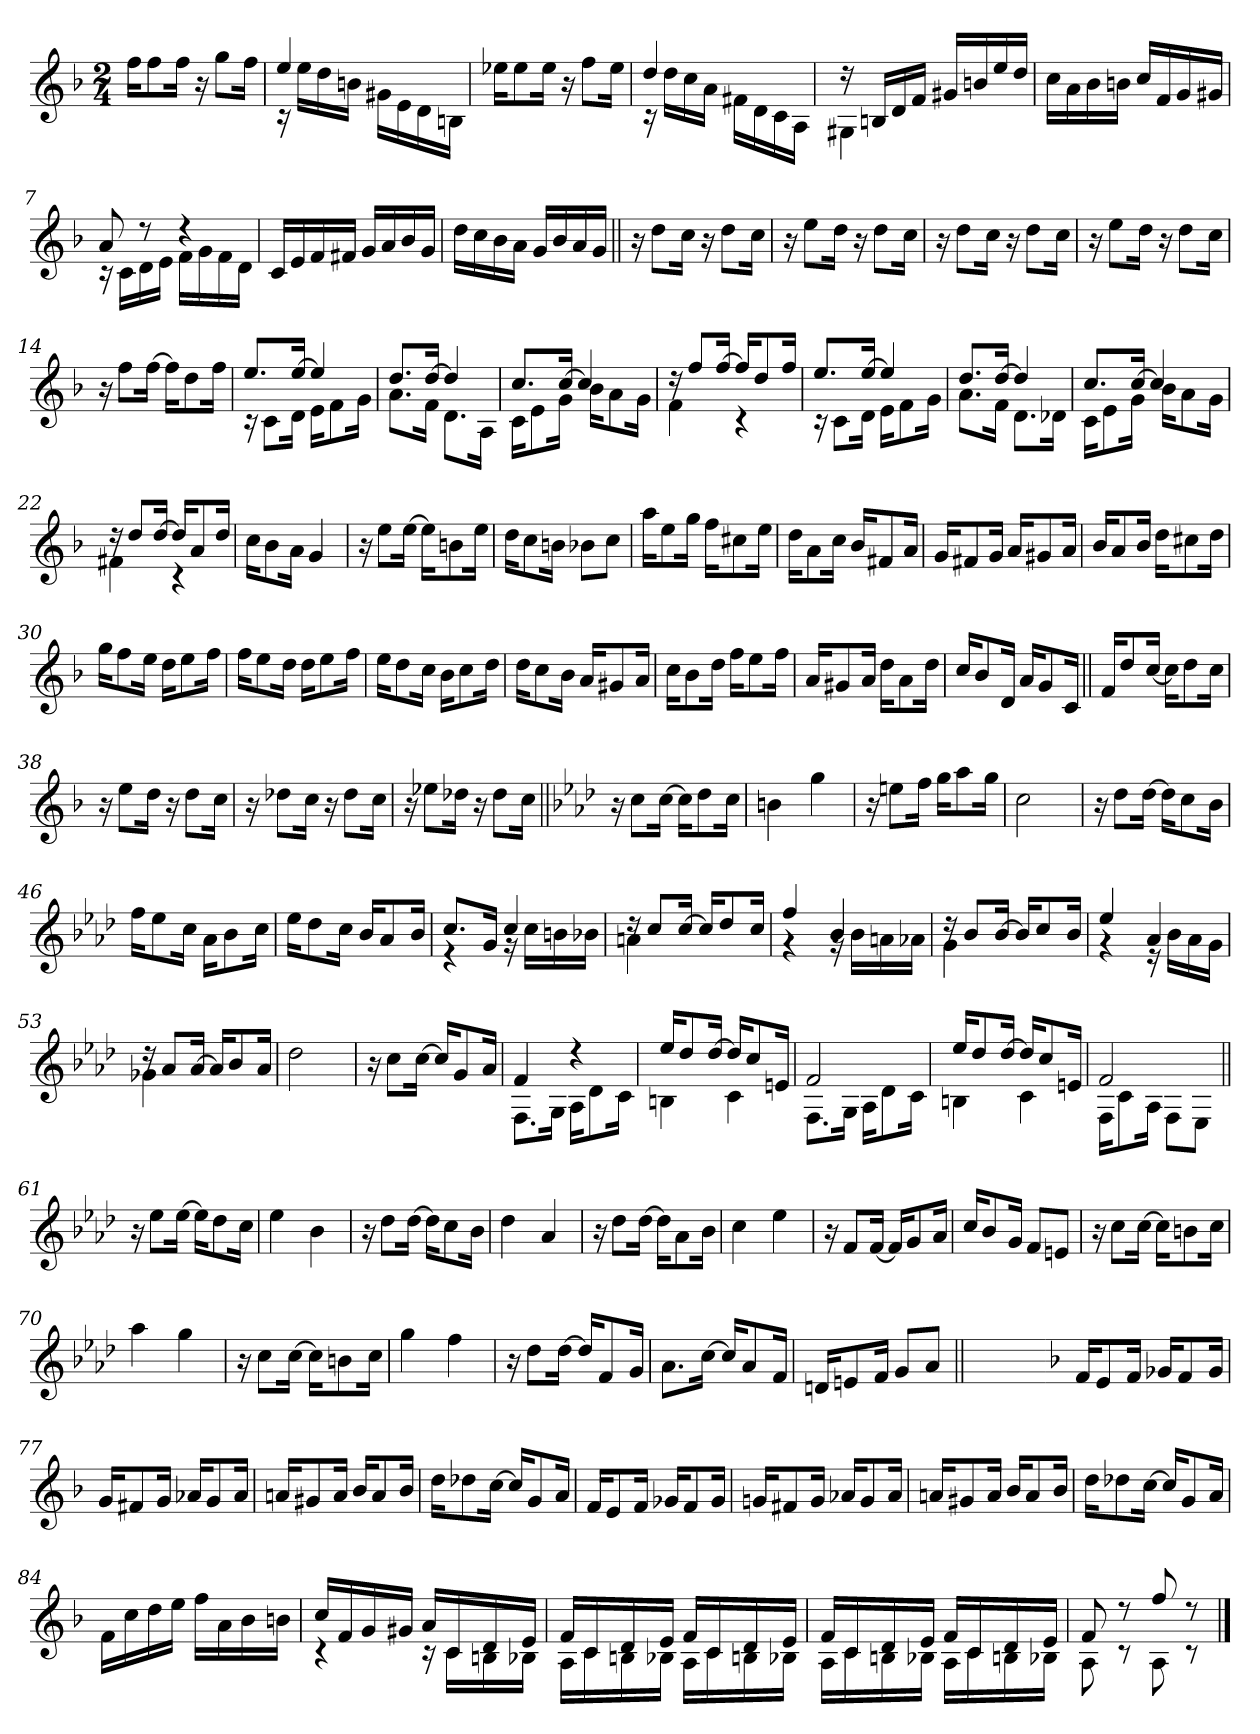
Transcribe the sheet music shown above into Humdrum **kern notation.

**kern
*part1
*staff1
*clefG2
*k[b-]
*F:
*M2/4
=1
16ff\KL
8ff\
16ff\Jk
16r
8gg\L
16ff\Jk
=2
*^
4ee/	16rc
.	16ee!\LL
.	16dd!\
.	16bn!\JJ
4ryy	16g#X!\LL
.	16e!\
.	16d!\
.	16Bn!\JJ
*v	*v
=3
16ee-X\KL
8ee-\
16ee-\Jk
16r
8ff\L
16ee-\Jk
=4
*^
4dd/	16rc
.	16dd!\LL
.	16cc!\
.	16a!\JJ
4ryy	16f#X!\LL
.	16d!\
.	16c!\
.	16A!\JJ
!!LO:LB:g=z	!!
=5	=5
16rdd	4G#X!\
16Bn/LL	.
16d/	.
16f/JJ	.
16g#X/LL	4ryy
16bn/	.
16ee/	.
16dd/JJ	.
*v	*v
=6
16cc\LL
16a\
16b-\
16bn\JJ
16cc/LL
16f/
16g/
16g#X/JJ
=7
*^
8a/	16rc
.	16c!\LL
8rdd	16d!\
.	16e!\JJ
4rdd	16f!\LL
.	16g!\
.	16f!\
.	16d!\JJ
*v	*v
=8
16c!/LL
16e!/
16f!/
16f#X!/JJ
16g!/LL
16a!/
16b-!/
16g!/JJ
=9
16dd!\LL
16cc!\
16b-!\
16a!\JJ
16g!/LL
16b-!/
16a!/
16g!/JJ
!!LO:LB:g=z
=10||
16r
8dd\L
16cc\Jk
16r
8dd\L
16cc\Jk
=11
16r
8ee\L
16dd\Jk
16r
8dd\L
16cc\Jk
=12
16r
8dd\L
16cc\Jk
16r
8dd\L
16cc\Jk
=13
16r
8ee\L
16dd\Jk
16r
8dd\L
16cc\Jk
=14
16r
8ff\L
[16ff\Jk
16ff\KL]
8dd\
16ff\Jk
!!LO:LB:g=z
=15
*^
8.ee/L	16rc
.	8c!\L
[>16ee/Jk	16d!\Jk
4ee/]	16e!\KL
.	8f!\
.	16g!\Jk
=16	=16
8.dd/L	8.a!\L
[>16dd/Jk	16f!\Jk
4dd/]	8.d!\L
.	16A!\Jk
=17	=17
8.cc/L	16c!\KL
.	8e!\
[>16cc/Jk	16g!\Jk
4cc/]	16b-!\KL
.	8a!\
.	16g!\Jk
=18	=18
16rdd	4f!\
8ff/L	.
[>16ff/Jk	.
16ff/KL]	4rc
8dd/	.
16ff/Jk	.
=19	=19
8.ee/L	16rc
.	8c!\L
[>16ee/Jk	16d!\Jk
4ee/]	16e!\KL
.	8f!\
.	16g!\Jk
=20	=20
8.dd/L	8.a!\L
[>16dd/Jk	16f!\Jk
4dd/]	8.d!\L
.	16d-X!\Jk
!!LO:LB:g=z	!!
=21	=21
8.cc/L	16c!\KL
.	8e!\
[>16cc/Jk	16g!\Jk
4cc/]	16b-!\KL
.	8a!\
.	16g!\Jk
=22	=22
16rdd	4f#X!\
8dd/L	.
[>16dd/Jk	.
16dd/KL]	4rc
8a/	.
16dd/Jk	.
*v	*v
=23
16cc\KL
8b-\
16a\Jk
4g/
=24
16r
8ee\L
[16ee\Jk
16ee\KL]
8bn\
16ee\Jk
=25
16dd\KL
8cc\
16bn\Jk
8b-X\L
8cc\J
!!LO:LB:g=z
=26
16aa\KL
8ee\
16gg\Jk
16ff\KL
8cc#X\
16ee\Jk
=27
16dd\KL
8a\
16cc\Jk
16b-/KL
8f#X/
16a/Jk
=28
16g/KL
8f#X/
16g/Jk
16a/KL
8g#X/
16a/Jk
=29
16b-/KL
8a/
16b-/Jk
16dd\KL
8cc#X\
16dd\Jk
=30
16gg\KL
8ff\
16ee\Jk
16dd\KL
8ee\
16ff\Jk
!!LO:LB:g=z
=31
16ff\KL
8ee\
16dd\Jk
16dd\KL
8ee\
16ff\Jk
=32
16ee\KL
8dd\
16cc\Jk
16b-\KL
8cc\
16dd\Jk
=33
16dd\KL
8cc\
16b-\Jk
16a/KL
8g#X/
16a/Jk
=34
16cc\KL
8b-\
16dd\Jk
16ff\KL
8ee\
16ff\Jk
=35
16a/KL
8g#X/
16a/Jk
16dd\KL
8a\
16dd\Jk
!!LO:LB:g=z
=36
16cc/KL
8b-/
16d/Jk
16a/KL
8g/
16c/Jk
=37||
16f/KL
8dd/
[16cc/Jk
16cc\KL]
8dd\
16cc\Jk
=38
16r
8ee\L
16dd\Jk
16r
8dd\L
16cc\Jk
=39
16r
8dd-X\L
16cc\Jk
16r
8dd-\L
16cc\Jk
=40
16r
8ee-X\L
16dd-X\Jk
16r
8dd-\L
16cc\Jk
!!LO:LB:g=z
=41||
*k[b-e-a-d-]
*A-:
16r
8cc\L
[16cc\Jk
16cc\KL]
8dd-\
16cc\Jk
=42
4bn\
4gg\
=43
16r
8een\L
16ff\Jk
16gg\KL
8aa-\
16gg\Jk
=44
2cc\
=45
16r
8dd-\L
[16dd-\Jk
16dd-\KL]
8cc\
16b-\Jk
!!LO:PB:g=z
=46
16ff\KL
8ee-\
16cc\Jk
16a-\KL
8b-\
16cc\Jk
=47
16ee-\KL
8dd-\
16cc\Jk
16b-/KL
8a-/
16b-/Jk
=48
*^
8.cc/L	4re
16g/Jk	.
4cc/	16rf
.	16cc!\LL
.	16bn!\
.	16b-X!\JJ
=49	=49
16rdd	4an!\
8cc/L	.
[>16cc/Jk	.
16cc/KL]	4ryy
8dd-/	.
16cc/Jk	.
=50	=50
4ff/	4rg
4b-/	16rf
.	16b-!\LL
.	16an!\
.	16a-X!\JJ
!!LO:LB:g=z	!!
=51	=51
16rdd	4g!\
8b-/L	.
[>16b-/Jk	.
16b-/KL]	4ryy
8cc/	.
16b-/Jk	.
=52	=52
4ee-/	4rg
4a-/	16re
.	16b-!\LL
.	16a-!\
.	16g!\JJ
=53	=53
16rdd	4g-X!\
8a-/L	.
[>16a-/Jk	.
16a-/KL]	4ryy
8b-/	.
16a-/Jk	.
*v	*v
=54
2dd-\
=55
16r
8cc\L
[16cc\Jk
16cc/KL]
8g/
16a-/Jk
!!LO:LB:g=z
=56
*^
4f/	8.F!\L
.	16G!\Jk
4rdd	16A-!\KL
.	8d-!\
.	16c!\Jk
=57	=57
16ee-/KL	4Bn!\
8dd-/	.
[>16dd-/Jk	.
16dd-/KL]	4c!\
8cc/	.
16en/Jk	.
=58	=58
2f/	8.F!\L
.	16G!\Jk
.	16A-!\KL
.	8d-!\
.	16c!\Jk
=59	=59
16ee-/KL	4Bn!\
8dd-/	.
[>16dd-/Jk	.
16dd-/KL]	4c!\
8cc/	.
16en/Jk	.
=60	=60
2f/	16F!\KL
.	8c!\
.	16A-!\Jk
.	8F!\L
.	8E-!\J
*v	*v
!!LO:LB:g=z
=61||
16r
8ee-\L
[16ee-\Jk
16ee-\KL]
8dd-\
16cc\Jk
=62
4ee-\
4b-\
=63
16r
8dd-\L
[16dd-\Jk
16dd-\KL]
8cc\
16b-\Jk
=64
4dd-\
4a-/
=65
16r
8dd-\L
[16dd-\Jk
16dd-\KL]
8a-\
16b-\Jk
!!LO:LB:g=z
=66
4cc\
4ee-\
=67
16r
8f/L
[16f/Jk
16f/KL]
8g/
16a-/Jk
=68
16cc/KL
8b-/
16g/Jk
8f/L
8en/J
=69
16r
8cc\L
[16cc\Jk
16cc\KL]
8bn\
16cc\Jk
=70
4aa-\
4gg\
!!LO:LB:g=z
=71
16r
8cc\L
[16cc\Jk
16cc\KL]
8bn\
16cc\Jk
=72
4gg\
4ff\
=73
16r
8dd-\L
[16dd-\Jk
16dd-/KL]
8f/
16g/Jk
=74
8.a-\L
[16cc\Jk
16cc/KL]
8a-/
16f/Jk
=75
16dn/KL
8en/
16f/Jk
8g/L
8a-/J
=75X1||
*stria0
2ryy
!!LO:LB:g=z
=76-
*stria5
*k[b-]
*F:
16f/KL
8e/
16f/Jk
16g-X/KL
8f/
16g-/Jk
=77
16g/KL
8f#X/
16g/Jk
16a-X/KL
8g/
16a-/Jk
=78
16an/KL
8g#X/
16a/Jk
16b-/KL
8a/
16b-/Jk
=79
16dd\KL
8dd-X\
[16cc\Jk
16cc/KL]
8g/
16a/Jk
=80
16f/KL
8e/
16f/Jk
16g-X/KL
8f/
16g-/Jk
!!LO:LB:g=z
=81
16gn/KL
8f#X/
16g/Jk
16a-X/KL
8g/
16a-/Jk
=82
16an/KL
8g#X/
16a/Jk
16b-/KL
8a/
16b-/Jk
=83
16dd\KL
8dd-X\
[16cc\Jk
16cc/KL]
8g/
16a/Jk
=84
16f\LL
16cc\
16dd\
16ee\JJ
16ff\LL
16a\
16b-\
16bn\JJ
!!LO:LB:g=z
=85
*^
16cc/LL	4rc
16f/	.
16g/	.
16g#X/JJ	.
16a/LL	16rc
16c/	16c!\LL
16d/	16Bn!\
16e/JJ	16B-X!\JJ
=86	=86
16f/LL	16A!\LL
16c/	16c!\
16d/	16Bn!\
16e/JJ	16B-X!\JJ
16f/LL	16A!\LL
16c/	16c!\
16d/	16Bn!\
16e/JJ	16B-X!\JJ
=87	=87
16f/LL	16A!\LL
16c/	16c!\
16d/	16Bn!\
16e/JJ	16B-X!\JJ
16f/LL	16A!\LL
16c/	16c!\
16d/	16Bn!\
16e/JJ	16B-X!\JJ
=88	=88
8f/	8A!\
8rdd	8rc
8ff/	8A!\
8rdd	8rc
*v	*v
==
*-
